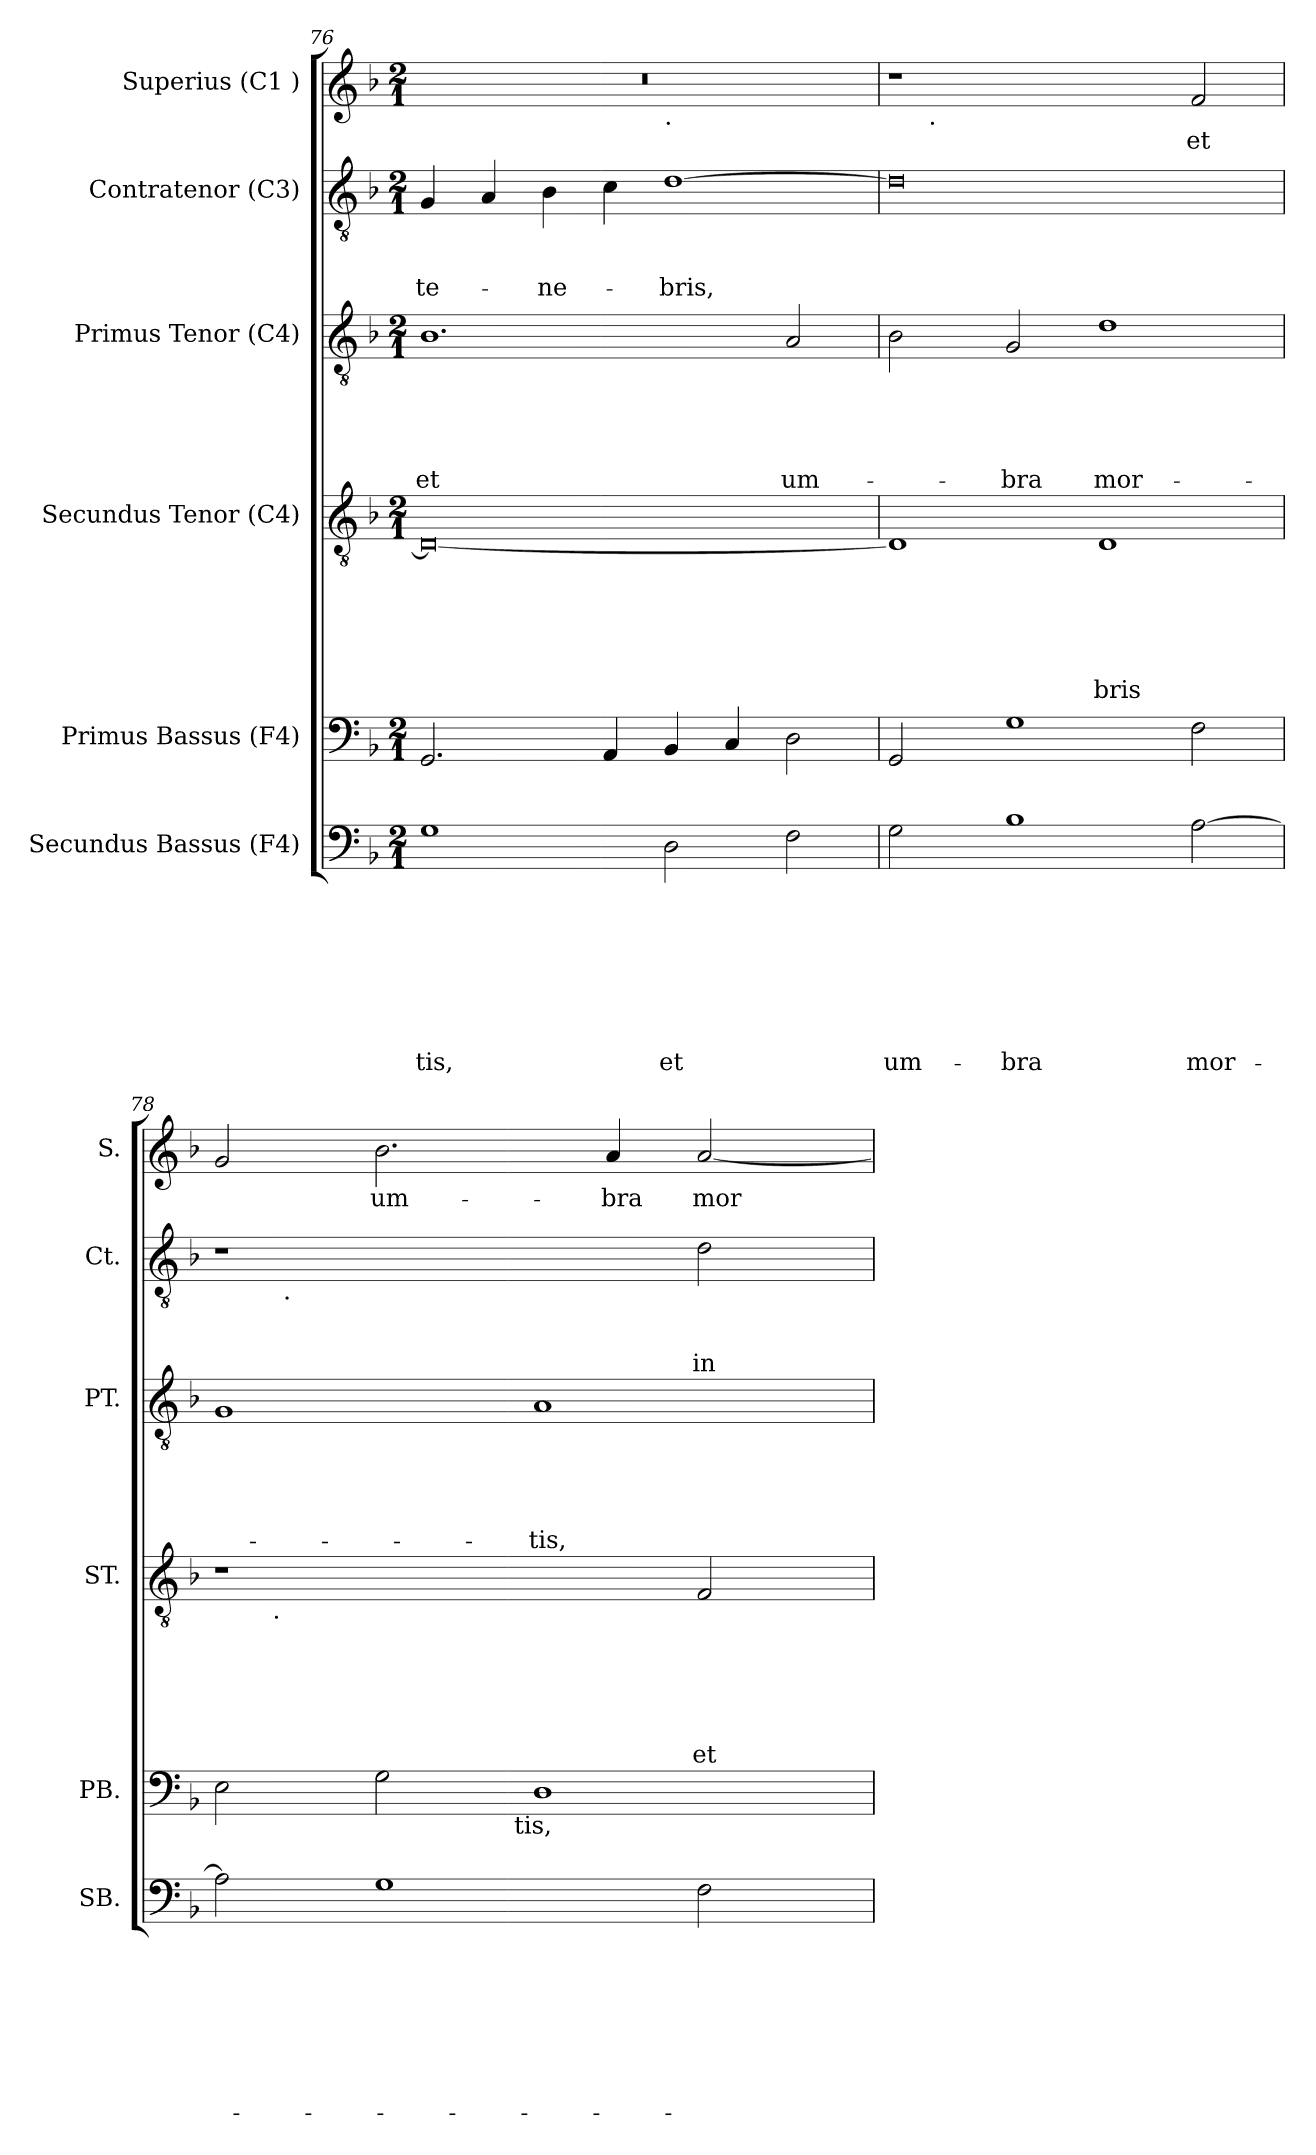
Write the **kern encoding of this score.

**kern	**text	**text	**text	**text	**text	**text	**text	**text	**kern	**kern	**text	**text	**text	**text	**text	**text	**kern	**text	**text	**text	**text	**text	**kern	**text	**text	**text	**kern	**text
*part6	*part6	*part6	*part6	*part6	*part6	*part6	*part6	*part6	*part5	*part4	*part4	*part4	*part4	*part4	*part4	*part4	*part3	*part3	*part3	*part3	*part3	*part3	*part2	*part2	*part2	*part2	*part1	*part1
*staff6	*staff6	*staff6	*staff6	*staff6	*staff6	*staff6	*staff6	*staff6	*staff5	*staff4	*staff4	*staff4	*staff4	*staff4	*staff4	*staff4	*staff3	*staff3	*staff3	*staff3	*staff3	*staff3	*staff2	*staff2	*staff2	*staff2	*staff1	*staff1
*I"Secundus Bassus (F4)	*	*	*	*	*	*	*	*	*I"Primus Bassus (F4)	*I"Secundus Tenor (C4)	*	*	*	*	*	*	*I"Primus Tenor (C4)	*	*	*	*	*	*I"Contratenor (C3)	*	*	*	*I"Superius (C1 )	*
*I'SB.	*	*	*	*	*	*	*	*	*I'PB.	*I'ST.	*	*	*	*	*	*	*I'PT.	*	*	*	*	*	*I'Ct.	*	*	*	*I'S.	*
*clefF4	*	*	*	*	*	*	*	*	*clefF4	*clefGv2	*	*	*	*	*	*	*clefGv2	*	*	*	*	*	*clefGv2	*	*	*	*clefG2	*
*k[b-]	*	*	*	*	*	*	*	*	*k[b-]	*k[b-]	*	*	*	*	*	*	*k[b-]	*	*	*	*	*	*k[b-]	*	*	*	*k[b-]	*
*F:	*	*	*	*	*	*	*	*	*F:	*F:	*	*	*	*	*	*	*F:	*	*	*	*	*	*F:	*	*	*	*F:	*
*M2/1	*	*	*	*	*	*	*	*	*M2/1	*M2/1	*	*	*	*	*	*	*M2/1	*	*	*	*	*	*M2/1	*	*	*	*M2/1	*
=76	=76	=76	=76	=76	=76	=76	=76	=76	=76	=76	=76	=76	=76	=76	=76	=76	=76	=76	=76	=76	=76	=76	=76	=76	=76	=76	=76	=76
!	!	!	!	!	!	!	!	!LO:LY:b	!	!	!	!	!	!	!	!	!	!	!	!	!	!LO:LY:b	!	!	!	!LO:LY:b	!	!
*	*	*	*	*	*	*	*	*	*	*	*	*	*	*	*	*	*	*	*	*	*	*	*	*	*	*	*^	*
1G	.	.	.	.	.	.	.	-tis,	2.GG/	0D_	.	.	.	.	.	.	1.B-	.	.	.	.	et	4G/	.	.	te-	0r	1ryy	.
.	.	.	.	.	.	.	.	.	.	.	.	.	.	.	.	.	.	.	.	.	.	.	4A/	.	.	.	.	.	.
!	!	!	!	!	!	!	!	!	!	!	!	!	!	!	!	!	!	!	!	!	!	!	!	!	!	!LO:LY:b	!	!	!
.	.	.	.	.	.	.	.	.	.	.	.	.	.	.	.	.	.	.	.	.	.	.	4B-\	.	.	-ne-	.	.	.
.	.	.	.	.	.	.	.	.	4AA/	.	.	.	.	.	.	.	.	.	.	.	.	.	4c\	.	.	.	.	.	.
!	!	!	!	!	!	!	!	!	!	!	!	!	!	!	!	!	!	!	!	!	!	!	!	!	!	!	!	!LO:TX:b:t=.	!
!	!	!	!	!	!	!	!	!LO:LY:b	!	!	!	!	!	!	!	!	!	!	!	!	!	!	!	!	!	!LO:LY:b	!	!	!
2D\	.	.	.	.	.	.	.	et	4BB-/	.	.	.	.	.	.	.	.	.	.	.	.	.	[>1d	.	.	-bris,	.	1ryy	.
.	.	.	.	.	.	.	.	.	4C/	.	.	.	.	.	.	.	.	.	.	.	.	.	.	.	.	.	.	.	.
!	!	!	!	!	!	!	!	!	!	!	!	!	!	!	!	!	!	!	!	!	!	!LO:LY:b	!	!	!	!	!	!	!
2F\	.	.	.	.	.	.	.	.	2D\	.	.	.	.	.	.	.	2A/	.	.	.	.	um-	.	.	.	.	.	.	.
=77	=77	=77	=77	=77	=77	=77	=77	=77	=77	=77	=77	=77	=77	=77	=77	=77	=77	=77	=77	=77	=77	=77	=77	=77	=77	=77	=77	=77	=77
!	!	!	!	!	!	!	!	!LO:LY:b	!	!	!	!	!	!	!	!	!	!	!	!	!	!	!	!	!	!	!	!	!
2G\	.	.	.	.	.	.	.	um-	2GG/	1D]	.	.	.	.	.	.	2B-\	.	.	.	.	.	0d]	.	.	.	1r	8ryy	.
!	!	!	!	!	!	!	!	!	!	!	!	!	!	!	!	!	!	!	!	!	!	!	!	!	!	!	!	!LO:TX:b:t=.	!
.	.	.	.	.	.	.	.	.	.	.	.	.	.	.	.	.	.	.	.	.	.	.	.	.	.	.	.	1...ryy	.
!	!	!	!	!	!	!	!	!LO:LY:b	!	!	!	!	!	!	!	!	!	!	!	!	!	!LO:LY:b	!	!	!	!	!	!	!
1B-	.	.	.	.	.	.	.	-bra	1G	.	.	.	.	.	.	.	2G/	.	.	.	.	-bra	.	.	.	.	.	.	.
!	!	!	!	!	!	!	!	!	!	!	!	!	!	!	!	!LO:LY:b	!	!	!	!	!	!LO:LY:b	!	!	!	!	!	!	!
.	.	.	.	.	.	.	.	.	.	1D	.	.	.	.	.	-bris	1d	.	.	.	.	mor-	.	.	.	.	2ryy	.	.
!	!	!	!	!	!	!	!	!LO:LY:b	!	!	!	!	!	!	!	!	!	!	!	!	!	!	!	!	!	!	!	!	!LO:LY:b
[>2A\	.	.	.	.	.	.	.	mor-	2F\	.	.	.	.	.	.	.	.	.	.	.	.	.	.	.	.	.	2f/	.	et
*	*	*	*	*	*	*	*	*	*	*	*	*	*	*	*	*	*	*	*	*	*	*	*	*	*	*	*v	*v	*
=78	=78	=78	=78	=78	=78	=78	=78	=78	=78	=78	=78	=78	=78	=78	=78	=78	=78	=78	=78	=78	=78	=78	=78	=78	=78	=78	=78	=78
*	*	*	*	*	*	*	*	*	*^	*^	*	*	*	*	*	*	*	*	*	*	*	*	*^	*	*	*	*	*
2A\]	.	.	.	.	.	.	.	.	2E\	2ryy	1r	12ryy	.	.	.	.	.	.	1G	.	.	.	.	.	1r	8ryy	.	.	.	2g/	.
.	.	.	.	.	.	.	.	.	.	.	.	48.ryy	.	.	.	.	.	.	.	.	.	.	.	.	.	.	.	.	.	.	.
!	!	!	!	!	!	!	!	!	!	!	!	!LO:TX:b:t=.	!	!	!	!	!	!	!	!	!	!	!	!	!	!	!	!	!	!	!
.	.	.	.	.	.	.	.	.	.	.	.	3%2ryy	.	.	.	.	.	.	.	.	.	.	.	.	.	.	.	.	.	.	.
!	!	!	!	!	!	!	!	!	!	!	!	!	!	!	!	!	!	!	!	!	!	!	!	!	!	!LO:TX:b:t=.	!	!	!	!	!
.	.	.	.	.	.	.	.	.	.	.	.	.	.	.	.	.	.	.	.	.	.	.	.	.	.	1...ryy	.	.	.	.	.
!	!	!	!	!	!	!	!	!	!	!	!	!	!	!	!	!	!	!	!	!	!	!	!	!	!	!	!	!	!	!	!LO:LY:b
1G	.	.	.	.	.	.	.	.	2G\	4...ryy	.	.	.	.	.	.	.	.	.	.	.	.	.	.	.	.	.	.	.	2.b-\	um-
.	.	.	.	.	.	.	.	.	.	.	.	3%2ryy	.	.	.	.	.	.	.	.	.	.	.	.	.	.	.	.	.	.	.
!	!	!	!	!	!	!	!	!	!	!LO:TX:b:t=tis,	!	!	!	!	!	!	!	!	!	!	!	!	!	!	!	!	!	!	!	!	!
.	.	.	.	.	.	.	.	.	.	1ryy	.	.	.	.	.	.	.	.	.	.	.	.	.	.	.	.	.	.	.	.	.
!	!	!	!	!	!	!	!	!	!	!	!	!	!	!	!	!	!	!	!	!	!	!	!	!LO:LY:b	!	!	!	!	!	!	!
.	.	.	.	.	.	.	.	.	1D	.	2ryy	.	.	.	.	.	.	.	1A	.	.	.	.	-tis,	2ryy	.	.	.	.	.	.
!	!	!	!	!	!	!	!	!	!	!	!	!	!	!	!	!	!	!	!	!	!	!	!	!	!	!	!	!	!	!	!LO:LY:b
.	.	.	.	.	.	.	.	.	.	.	.	.	.	.	.	.	.	.	.	.	.	.	.	.	.	.	.	.	.	4a/	-bra
.	.	.	.	.	.	.	.	.	.	.	.	3ryy	.	.	.	.	.	.	.	.	.	.	.	.	.	.	.	.	.	.	.
!	!	!	!	!	!	!	!	!	!	!	!	!	!	!	!	!	!	!LO:LY:b	!	!	!	!	!	!	!	!	!	!	!LO:LY:b	!	!LO:LY:b
2F\	.	.	.	.	.	.	.	.	.	.	2F/	.	.	.	.	.	.	et	.	.	.	.	.	.	2d\	.	.	.	in	[<2a/	mor
.	.	.	.	.	.	.	.	.	.	.	.	6ryy	.	.	.	.	.	.	.	.	.	.	.	.	.	.	.	.	.	.	.
.	.	.	.	.	.	.	.	.	.	.	.	24ryy	.	.	.	.	.	.	.	.	.	.	.	.	.	.	.	.	.	.	.
.	.	.	.	.	.	.	.	.	.	32ryy	.	.	.	.	.	.	.	.	.	.	.	.	.	.	.	.	.	.	.	.	.
.	.	.	.	.	.	.	.	.	.	.	.	96ryy	.	.	.	.	.	.	.	.	.	.	.	.	.	.	.	.	.	.	.
*	*	*	*	*	*	*	*	*	*v	*v	*	*	*	*	*	*	*	*	*	*	*	*	*	*	*v	*v	*	*	*	*	*
*	*	*	*	*	*	*	*	*	*	*v	*v	*	*	*	*	*	*	*	*	*	*	*	*	*	*	*	*	*	*
=	=	=	=	=	=	=	=	=	=	=	=	=	=	=	=	=	=	=	=	=	=	=	=	=	=	=	=	=
*-	*-	*-	*-	*-	*-	*-	*-	*-	*-	*-	*-	*-	*-	*-	*-	*-	*-	*-	*-	*-	*-	*-	*-	*-	*-	*-	*-	*-
